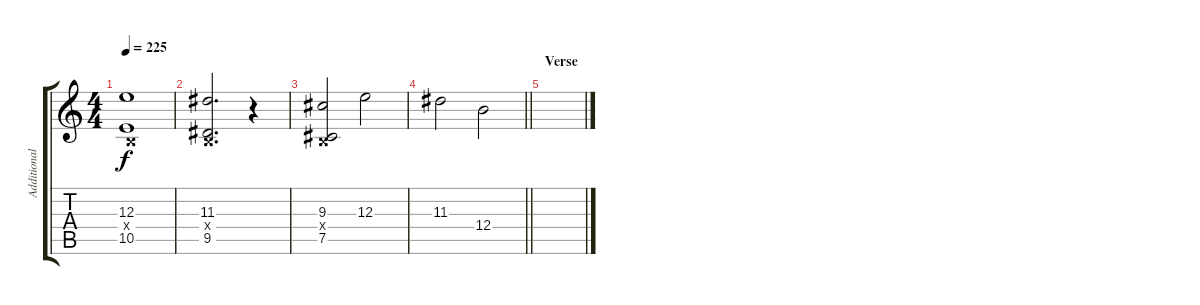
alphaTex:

\track ("Additional 1" "Additional") {instrument distortionguitar}
\staff {score tabs}
\tuning (Db4 Ab3 E3 B2 Gb2 Db2) {hide}
\ts (4 4)
\tempo 225
\clef g2
\ks c
(12.3 0.4{x} 10.5).1{dy f} |
(11.3 0.4{x} 9.5).2{d} r.4 |
(9.3 0.4{x} 7.5).2 12.3.2 |
\barLineRight lightlight
11.3.2 12.4.2 |
\section ("" "Verse")
